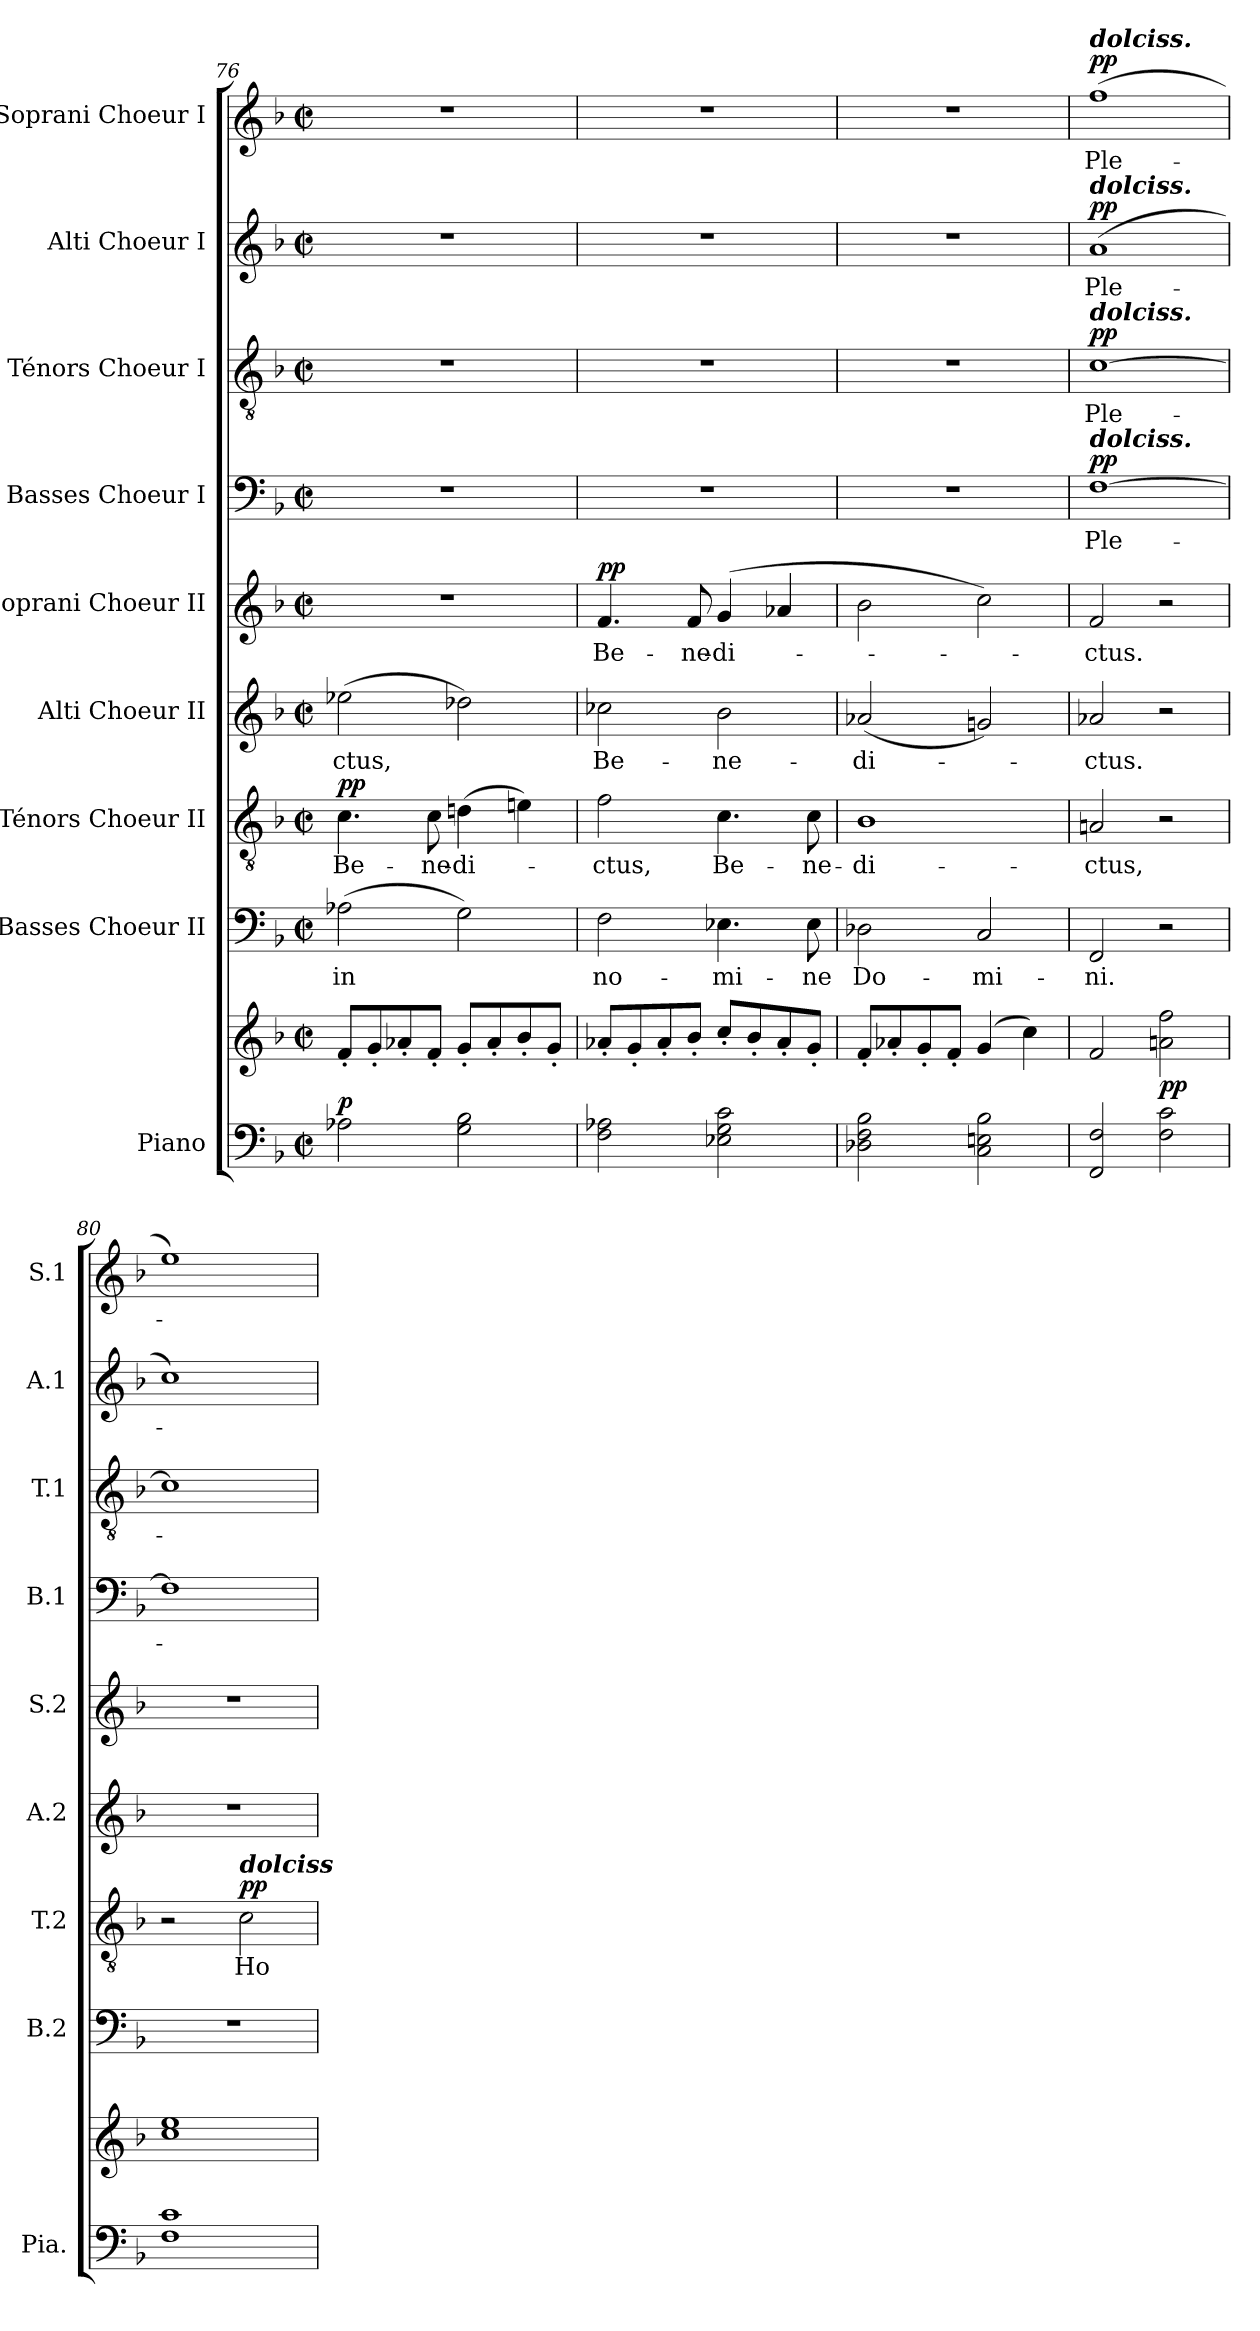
**kern	**kern	**dynam	**kern	**text	**kern	**text	**dynam	**kern	**text	**kern	**text	**dynam	**kern	**text	**dynam	**kern	**text	**dynam	**kern	**text	**dynam	**kern	**text	**dynam
*part9	*part9	*part9	*part8	*part8	*part7	*part7	*part7	*part6	*part6	*part5	*part5	*part5	*part4	*part4	*part4	*part3	*part3	*part3	*part2	*part2	*part2	*part1	*part1	*part1
*staff10	*staff9	*staff9/10	*staff8	*staff8	*staff7	*staff7	*staff7	*staff6	*staff6	*staff5	*staff5	*staff5	*staff4	*staff4	*staff4	*staff3	*staff3	*staff3	*staff2	*staff2	*staff2	*staff1	*staff1	*staff1
*I"Piano	*	*	*I"Basses Choeur II	*	*I"Ténors Choeur II	*	*	*I"Alti Choeur II	*	*I"Soprani Choeur II	*	*	*I"Basses Choeur I	*	*	*I"Ténors Choeur I	*	*	*I"Alti Choeur I	*	*	*I"Soprani Choeur I	*	*
*I'Pia.	*	*	*I'B.2	*	*I'T.2	*	*	*I'A.2	*	*I'S.2	*	*	*I'B.1	*	*	*I'T.1	*	*	*I'A.1	*	*	*I'S.1	*	*
*clefF4	*clefG2	*	*clefF4	*	*clefGv2	*	*	*clefG2	*	*clefG2	*	*	*clefF4	*	*	*clefGv2	*	*	*clefG2	*	*	*clefG2	*	*
*	*	*	*	*	*	*	*	*ITrd2c3	*	*	*	*	*	*	*	*	*	*	*	*	*	*	*	*
*k[b-]	*k[b-]	*	*k[b-]	*	*k[b-]	*	*	*k[f#c#]	*	*k[b-]	*	*	*k[b-]	*	*	*k[b-]	*	*	*k[b-]	*	*	*k[b-]	*	*
*M2/2	*M2/2	*	*M2/2	*	*M2/2	*	*	*M2/2	*	*M2/2	*	*	*M2/2	*	*	*M2/2	*	*	*M2/2	*	*	*M2/2	*	*
*met(c|)	*met(c|)	*	*met(c|)	*	*met(c|)	*	*	*met(c|)	*	*met(c|)	*	*	*met(c|)	*	*	*met(c|)	*	*	*met(c|)	*	*	*met(c|)	*	*
=76	=76	=76	=76	=76	=76	=76	=76	=76	=76	=76	=76	=76	=76	=76	=76	=76	=76	=76	=76	=76	=76	=76	=76	=76
!	!	!LO:DY:a=2	!	!	!	!	!LO:DY:a	!	!	!	!	!	!	!	!	!	!	!	!	!	!	!	!	!
2A-X\	8f'/L	p	(2A-X\	in	4.c\	Be-	pp	(2ccni\	-ctus,	1r	.	.	1r	.	.	1r	.	.	1r	.	.	1r	.	.
.	8g'/	.	.	.	.	.	.	.	.	.	.	.	.	.	.	.	.	.	.	.	.	.	.	.
.	8a-X'/	.	.	.	.	.	.	.	.	.	.	.	.	.	.	.	.	.	.	.	.	.	.	.
.	8f'/J	.	.	.	8c\	-ne-	.	.	.	.	.	.	.	.	.	.	.	.	.	.	.	.	.	.
2G\ 2B-\	8g'/L	.	2G\)	.	(4dn\	-di-	.	2b-Xi\)	.	.	.	.	.	.	.	.	.	.	.	.	.	.	.	.
.	8a-'/	.	.	.	.	.	.	.	.	.	.	.	.	.	.	.	.	.	.	.	.	.	.	.
.	8b-'/	.	.	.	4en\)	.	.	.	.	.	.	.	.	.	.	.	.	.	.	.	.	.	.	.
.	8g'/J	.	.	.	.	.	.	.	.	.	.	.	.	.	.	.	.	.	.	.	.	.	.	.
=77	=77	=77	=77	=77	=77	=77	=77	=77	=77	=77	=77	=77	=77	=77	=77	=77	=77	=77	=77	=77	=77	=77	=77	=77
!	!	!	!	!	!	!	!	!	!	!	!	!LO:DY:a	!	!	!	!	!	!	!	!	!	!	!	!
2F\ 2A-X\	8a-X'/L	.	2F\	no-	2f\	-ctus,	.	2a-Xi\	Be-	4.f/	Be-	pp	1r	.	.	1r	.	.	1r	.	.	1r	.	.
.	8g'/	.	.	.	.	.	.	.	.	.	.	.	.	.	.	.	.	.	.	.	.	.	.	.
.	8a-'/	.	.	.	.	.	.	.	.	.	.	.	.	.	.	.	.	.	.	.	.	.	.	.
.	8b-'/J	.	.	.	.	.	.	.	.	8f/	-ne-	.	.	.	.	.	.	.	.	.	.	.	.	.
2E-X\ 2G\ 2c\	8cc'/L	.	4.E-X\	-mi-	4.c\	Be-	.	2gi\	-ne-	(>4g/	-di-	.	.	.	.	.	.	.	.	.	.	.	.	.
.	8b-'/	.	.	.	.	.	.	.	.	.	.	.	.	.	.	.	.	.	.	.	.	.	.	.
.	8a-'/	.	.	.	.	.	.	.	.	4a-X/	.	.	.	.	.	.	.	.	.	.	.	.	.	.
.	8g'/J	.	8E-\	-ne	8c\	-ne-	.	.	.	.	.	.	.	.	.	.	.	.	.	.	.	.	.	.
!!LO:PB:g=z
=78	=78	=78	=78	=78	=78	=78	=78	=78	=78	=78	=78	=78	=78	=78	=78	=78	=78	=78	=78	=78	=78	=78	=78	=78
2D-X\ 2F\ 2B-\	8f'/L	.	2D-X\	Do-	1B-	-di-	.	(2fni/	-di-	2b-\	.	.	1r	.	.	1r	.	.	1r	.	.	1r	.	.
.	8a-X'/	.	.	.	.	.	.	.	.	.	.	.	.	.	.	.	.	.	.	.	.	.	.	.
.	8g'/	.	.	.	.	.	.	.	.	.	.	.	.	.	.	.	.	.	.	.	.	.	.	.
.	8f'/J	.	.	.	.	.	.	.	.	.	.	.	.	.	.	.	.	.	.	.	.	.	.	.
2C\ 2En\ 2B-\	(4g/	.	2C/	-mi-	.	.	.	2eni/)	.	2cc\)	.	.	.	.	.	.	.	.	.	.	.	.	.	.
.	4cc\)	.	.	.	.	.	.	.	.	.	.	.	.	.	.	.	.	.	.	.	.	.	.	.
=79	=79	=79	=79	=79	=79	=79	=79	=79	=79	=79	=79	=79	=79	=79	=79	=79	=79	=79	=79	=79	=79	=79	=79	=79
!	!	!	!	!	!	!	!	!	!	!	!	!	!	!	!	!	!	!	!	!	!	!LO:TX:a:Bi:t=dolciss.	!	!
!	!	!	!	!	!	!	!	!	!	!	!	!	!	!	!	!	!	!	!LO:TX:a:Bi:t=dolciss.	!	!	!	!	!
!	!	!	!	!	!	!	!	!	!	!	!	!	!	!	!	!LO:TX:a:Bi:t=dolciss.	!	!	!	!	!	!	!	!
!	!	!	!	!	!	!	!	!	!	!	!	!	!LO:TX:a:Bi:t=dolciss.	!	!	!	!	!	!	!	!	!	!	!
!	!	!	!	!	!	!	!	!	!	!	!	!	!	!	!LO:DY:a	!	!	!LO:DY:a	!	!	!LO:DY:a	!	!	!LO:DY:a
2FF/ 2F/	2f/	.	2FF/	-ni.	2An/	-ctus,	.	2fni/	-ctus.	2f/	-ctus.	.	[1F	Ple-	pp	[1c	Ple-	pp	(>1ai	Ple-	pp	(1ff	Ple-	pp
!	!	!LO:DY:b	!	!	!	!	!	!	!	!	!	!	!	!	!	!	!	!	!	!	!	!	!	!
2F\ 2c\	2an\ 2ff\	pp	2r	.	2r	.	.	2r	.	2r	.	.	.	.	.	.	.	.	.	.	.	.	.	.
=80	=80	=80	=80	=80	=80	=80	=80	=80	=80	=80	=80	=80	=80	=80	=80	=80	=80	=80	=80	=80	=80	=80	=80	=80
1F 1c	1cc 1ee	.	1r	.	2r	.	.	1r	.	1r	.	.	1F]	.	.	1c]	.	.	1cci)	.	.	1ee)	.	.
!	!	!	!	!	!LO:TX:a:Bi:t=dolciss	!	!	!	!	!	!	!	!	!	!	!	!	!	!	!	!	!	!	!
!	!	!	!	!	!	!	!LO:DY:a	!	!	!	!	!	!	!	!	!	!	!	!	!	!	!	!	!
.	.	.	.	.	2c\	Ho-	pp	.	.	.	.	.	.	.	.	.	.	.	.	.	.	.	.	.
=	=	=	=	=	=	=	=	=	=	=	=	=	=	=	=	=	=	=	=	=	=	=	=	=
*-	*-	*-	*-	*-	*-	*-	*-	*-	*-	*-	*-	*-	*-	*-	*-	*-	*-	*-	*-	*-	*-	*-	*-	*-
